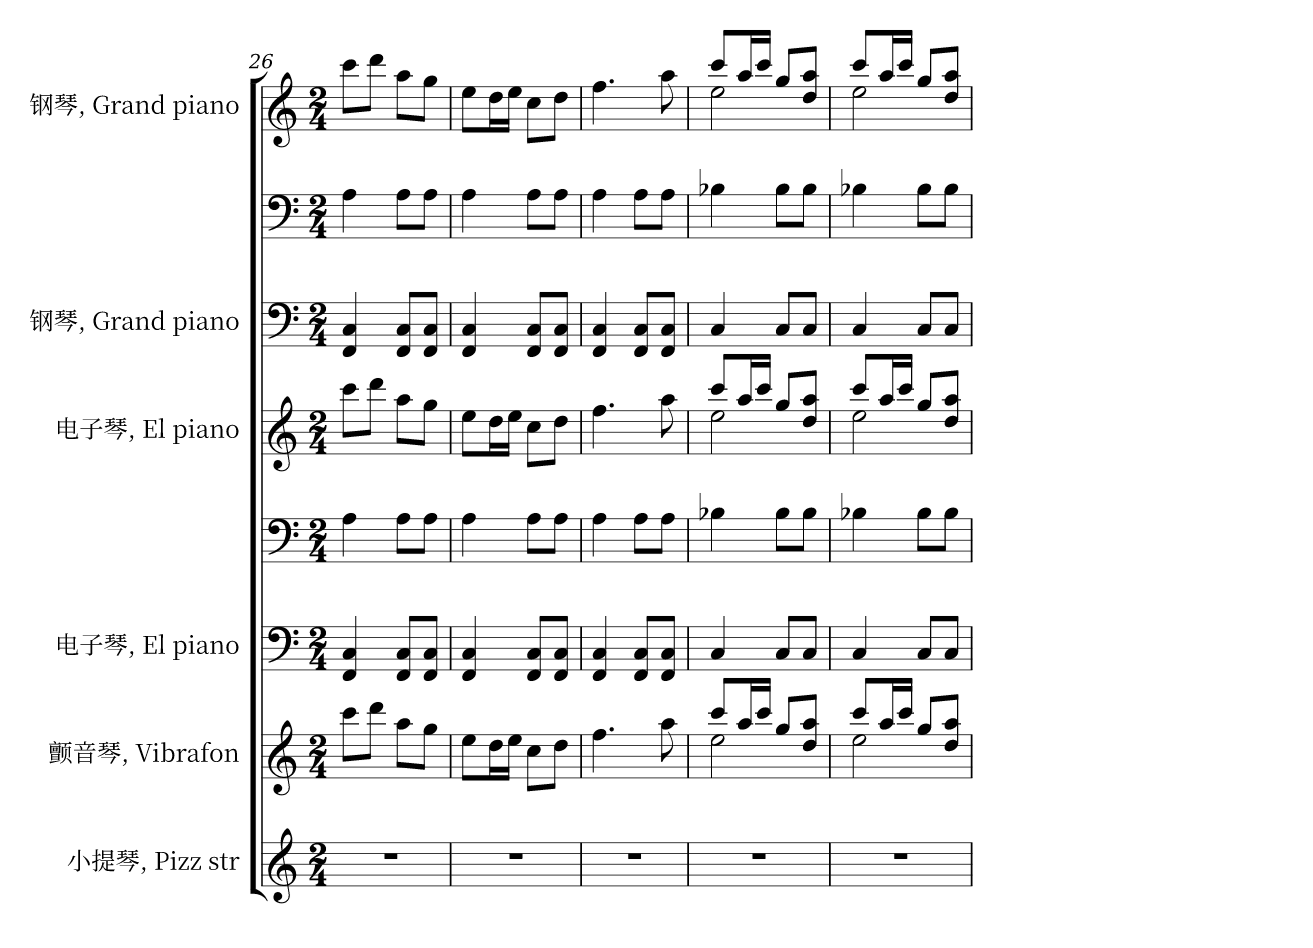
**kern	**kern	**kern	**kern	**kern	**kern	**kern	**kern
*part6	*part5	*part4	*part4	*part3	*part2	*part2	*part1
*staff8	*staff7	*staff6	*staff5	*staff4	*staff3	*staff2	*staff1
*I"小提琴, Pizz str	*I"颤音琴, Vibrafon	*I"电子琴, El piano	*	*I"电子琴, El piano	*I"钢琴, Grand piano	*	*I"钢琴, Grand piano
*	*I'Vib.	*I'El. Pno.	*	*I'El. Pno.	*I'Pno.	*	*I'Pno.
*clefG2	*clefG2	*clefF4	*clefF4	*clefG2	*clefF4	*clefF4	*clefG2
*k[]	*k[]	*k[]	*k[]	*k[]	*k[]	*k[]	*k[]
*M2/4	*M2/4	*M2/4	*M2/4	*M2/4	*M2/4	*M2/4	*M2/4
=26	=26	=26	=26	=26	=26	=26	=26
2r	8ccc\L	4FF/ 4C/	4A\	8ccc\L	4FF/ 4C/	4A\	8ccc\L
.	8ddd\J	.	.	8ddd\J	.	.	8ddd\J
.	8aa\L	8FF/ 8C/L	8A\L	8aa\L	8FF/ 8C/L	8A\L	8aa\L
.	8gg\J	8FF/ 8C/J	8A\J	8gg\J	8FF/ 8C/J	8A\J	8gg\J
=27	=27	=27	=27	=27	=27	=27	=27
2r	8ee\L	4FF/ 4C/	4A\	8ee\L	4FF/ 4C/	4A\	8ee\L
.	16dd\L	.	.	16dd\L	.	.	16dd\L
.	16ee\JJ	.	.	16ee\JJ	.	.	16ee\JJ
.	8cc\L	8FF/ 8C/L	8A\L	8cc\L	8FF/ 8C/L	8A\L	8cc\L
.	8dd\J	8FF/ 8C/J	8A\J	8dd\J	8FF/ 8C/J	8A\J	8dd\J
=28	=28	=28	=28	=28	=28	=28	=28
2r	4.ff\	4FF/ 4C/	4A\	4.ff\	4FF/ 4C/	4A\	4.ff\
.	.	8FF/ 8C/L	8A\L	.	8FF/ 8C/L	8A\L	.
.	8aa\	8FF/ 8C/J	8A\J	8aa\	8FF/ 8C/J	8A\J	8aa\
=29	=29	=29	=29	=29	=29	=29	=29
*	*^	*	*	*^	*	*	*^
2r	8ccc/L	2ee\	4C/	4B-X\	8ccc/L	2ee\	4C/	4B-X\	8ccc/L	2ee\
.	16aa/L	.	.	.	16aa/L	.	.	.	16aa/L	.
.	16ccc/JJ	.	.	.	16ccc/JJ	.	.	.	16ccc/JJ	.
.	8gg/L	.	8C/L	8B-\L	8gg/L	.	8C/L	8B-\L	8gg/L	.
.	8dd/ 8aa/J	.	8C/J	8B-\J	8dd/ 8aa/J	.	8C/J	8B-\J	8dd/ 8aa/J	.
!!LO:PB:g=z	!!
=30	=30	=30	=30	=30	=30	=30	=30	=30	=30	=30
2r	8ccc/L	2ee\	4C/	4B-X\	8ccc/L	2ee\	4C/	4B-X\	8ccc/L	2ee\
.	16aa/L	.	.	.	16aa/L	.	.	.	16aa/L	.
.	16ccc/JJ	.	.	.	16ccc/JJ	.	.	.	16ccc/JJ	.
.	8gg/L	.	8C/L	8B-\L	8gg/L	.	8C/L	8B-\L	8gg/L	.
.	8dd/ 8aa/J	.	8C/J	8B-\J	8dd/ 8aa/J	.	8C/J	8B-\J	8dd/ 8aa/J	.
*	*v	*v	*	*	*v	*v	*	*	*v	*v
=	=	=	=	=	=	=	=
*-	*-	*-	*-	*-	*-	*-	*-
